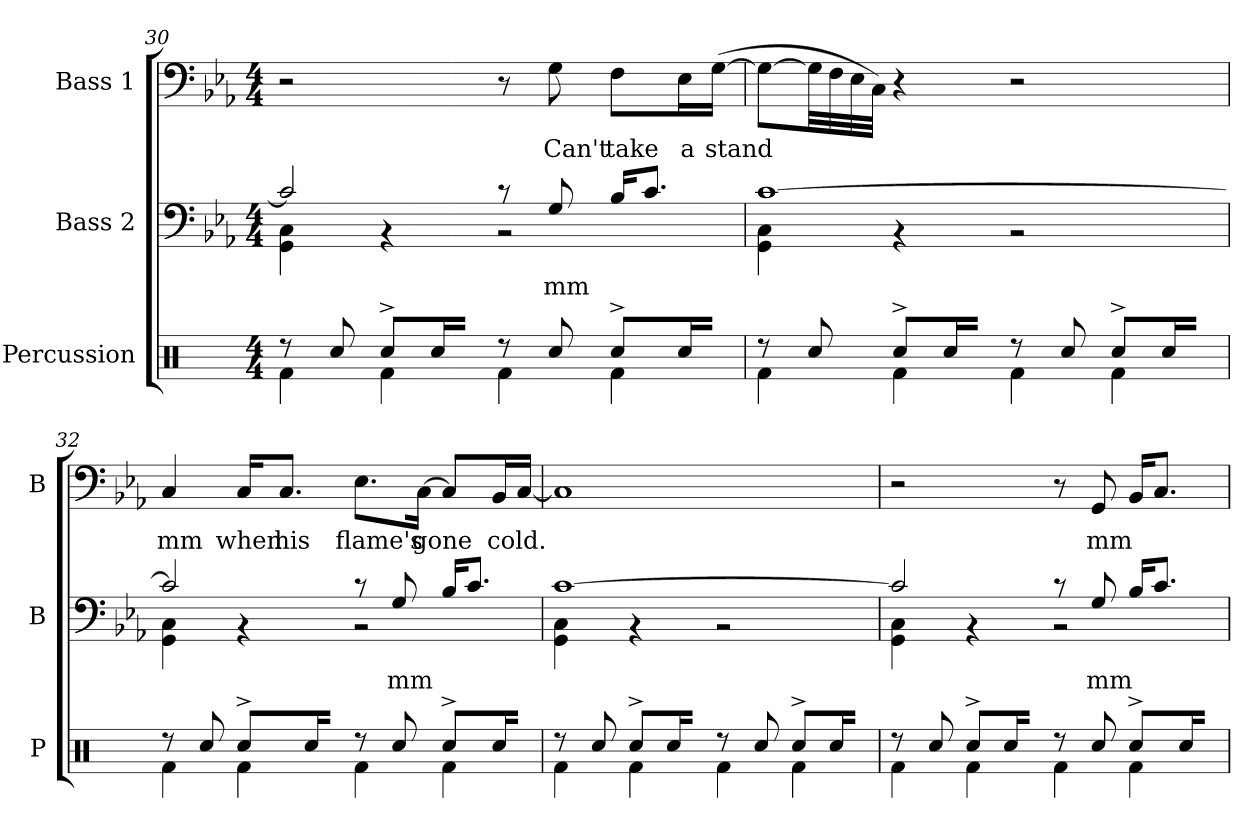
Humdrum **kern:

**kern	**kern	**text	**kern	**text
*part3	*part2	*part2	*part1	*part1
*staff3	*staff2	*staff2	*staff1	*staff1
*I"Percussion	*I"Bass 2	*	*I"Bass 1	*
*I'P	*I'B	*	*I'B	*
*clefX	*clefF4	*	*clefF4	*
*	*ITrd7c12	*	*	*
*k[]	*k[b-e-a-]	*	*k[b-e-a-]	*
*M4/4	*M4/4	*	*M4/4	*
=30	=30	=30	=30	=30
*^	*^	*	*	*
8r	4Rf\	2C/]	4GGG\ 4CC\	.	2r	.
8Rcc/	.	.	.	.	.	.
8Rcc^/L	4Rf\	.	4r	.	.	.
16Rcc/L	.	.	.	.	.	.
16R/JJ	.	.	.	.	.	.
8r	4Rf\	8r	2r	.	8r	.
!	!	!	!	!LO:LY:b	!	!LO:LY:b
8Rcc/	.	8GG/	.	mm	8G\	Can't
!	!	!	!	!	!	!LO:LY:b
8Rcc^/L	4Rf\	16BB-/KL	.	.	8F\L	take
.	.	8.C/J	.	.	.	.
!	!	!	!	!	!	!LO:LY:b
16Rcc/L	.	.	.	.	16E-\L	a
!	!	!	!	!	!	!LO:LY:b
16R/JJ	.	.	.	.	(>[16G\JJ	stand
=31	=31	=31	=31	=31	=31	=31
8r	4Rf\	[1C	4GGG\ 4CC\	.	8G\L_	.
8Rcc/	.	.	.	.	32G\LL]	.
.	.	.	.	.	32F\	.
.	.	.	.	.	32E-\	.
.	.	.	.	.	32C\JJJ)	.
8Rcc^/L	4Rf\	.	4r	.	4r	.
16Rcc/L	.	.	.	.	.	.
16R/JJ	.	.	.	.	.	.
8r	4Rf\	.	2r	.	2r	.
8Rcc/	.	.	.	.	.	.
8Rcc^/L	4Rf\	.	.	.	.	.
16Rcc/L	.	.	.	.	.	.
16R/JJ	.	.	.	.	.	.
!!LO:PB:g=z
=32	=32	=32	=32	=32	=32	=32
!	!	!	!	!	!	!LO:LY:b
8r	4Rf\	2C/]	4GGG\ 4CC\	.	4C/	mm
8Rcc/	.	.	.	.	.	.
!	!	!	!	!	!	!LO:LY:b
8Rcc^/L	4Rf\	.	4r	.	16C/KL	when
!	!	!	!	!	!	!LO:LY:b
.	.	.	.	.	8.C/J	his
16Rcc/L	.	.	.	.	.	.
16R/JJ	.	.	.	.	.	.
!	!	!	!	!	!	!LO:LY:b
8r	4Rf\	8r	2r	.	8.E-\L	flame's
!	!	!	!	!LO:LY:b	!	!
8Rcc/	.	8GG/	.	mm	.	.
!	!	!	!	!	!	!LO:LY:b
.	.	.	.	.	[16C\Jk	gone
8Rcc^/L	4Rf\	16BB-/KL	.	.	8C/L]	.
.	.	8.C/J	.	.	.	.
!	!	!	!	!	!	!LO:LY:b
16Rcc/L	.	.	.	.	16BB-/L	cold.
16R/JJ	.	.	.	.	[16C/JJ	.
=33	=33	=33	=33	=33	=33	=33
8r	4Rf\	[1C	4GGG\ 4CC\	.	1C]	.
8Rcc/	.	.	.	.	.	.
8Rcc^/L	4Rf\	.	4r	.	.	.
16Rcc/L	.	.	.	.	.	.
16R/JJ	.	.	.	.	.	.
8r	4Rf\	.	2r	.	.	.
8Rcc/	.	.	.	.	.	.
8Rcc^/L	4Rf\	.	.	.	.	.
16Rcc/L	.	.	.	.	.	.
16R/JJ	.	.	.	.	.	.
=34	=34	=34	=34	=34	=34	=34
8r	4Rf\	2C/]	4GGG\ 4CC\	.	2r	.
8Rcc/	.	.	.	.	.	.
8Rcc^/L	4Rf\	.	4r	.	.	.
16Rcc/L	.	.	.	.	.	.
16R/JJ	.	.	.	.	.	.
8r	4Rf\	8r	2r	.	8r	.
!	!	!	!	!LO:LY:b	!	!LO:LY:b
8Rcc/	.	8GG/	.	mm	8GG/	mm
8Rcc^/L	4Rf\	16BB-/KL	.	.	16BB-/KL	.
.	.	8.C/J	.	.	8.C/J	.
16Rcc/L	.	.	.	.	.	.
16R/JJ	.	.	.	.	.	.
*v	*v	*	*	*	*	*
*	*v	*v	*	*	*
=	=	=	=	=
*-	*-	*-	*-	*-
